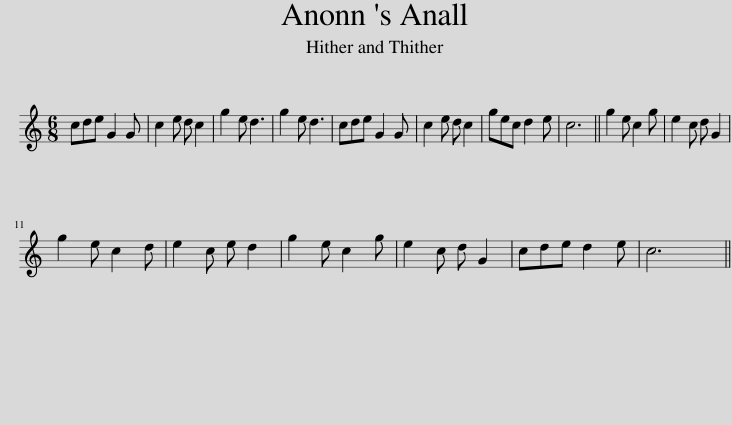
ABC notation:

X:1
L:1/8
M:6/8
I:linebreak $
K:C
V:1 treble
V:1
 cde G2 G | c2 e d c2 | g2 e d3 | g2 e d3 | cde G2 G | %5
 c2 e d c2 | gec d2 e | c6 || g2 e c2 g | e2 c d G2 |$ %10
 g2 e c2 d | e2 c e d2 | g2 e c2 g | e2 c d G2 | cde d2 e | %15
 c6 || %16
